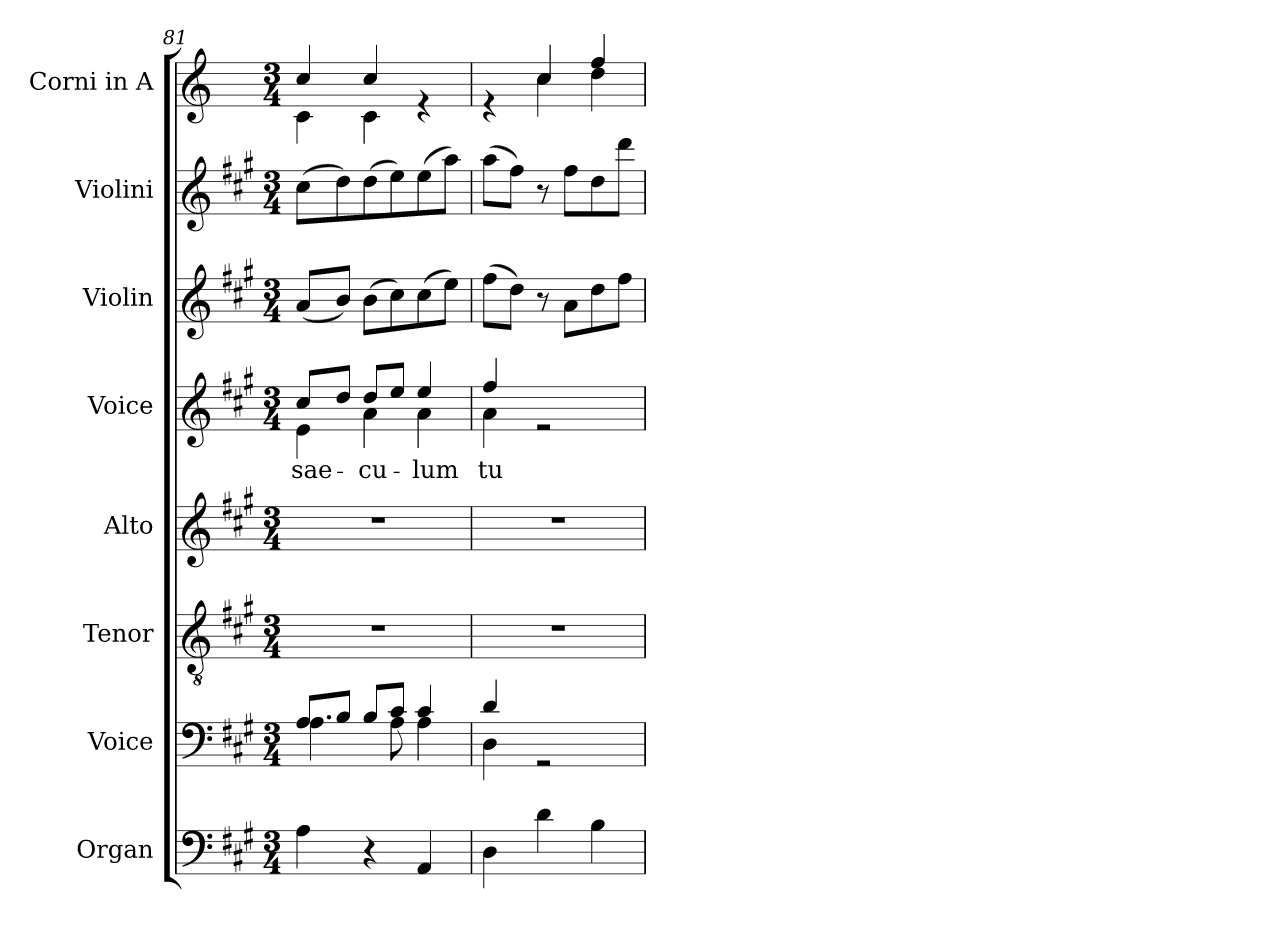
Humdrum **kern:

**kern	**kern	**kern	**kern	**kern	**text	**kern	**kern	**kern
*part8	*part7	*part6	*part5	*part4	*part4	*part3	*part2	*part1
*staff8	*staff7	*staff6	*staff5	*staff4	*staff4	*staff3	*staff2	*staff1
*I"Organ	*I"Voice	*I"Tenor	*I"Alto	*I"Voice	*	*I"Violin	*I"Violini	*I"Corni in A
*	*	*	*	*	*	*I'Vln	*I'Vln	*
*clefF4	*clefF4	*clefGv2	*clefG2	*clefG2	*	*clefG2	*clefG2	*clefG2
*	*	*	*	*	*	*	*	*ITrd2c3
*k[f#c#g#]	*k[f#c#g#]	*k[f#c#g#]	*k[f#c#g#]	*k[f#c#g#]	*	*k[f#c#g#]	*k[f#c#g#]	*k[f#c#g#]
*M3/4	*M3/4	*M3/4	*M3/4	*M3/4	*	*M3/4	*M3/4	*M3/4
=81	=81	=81	=81	=81	=81	=81	=81	=81
*	*^	*	*	*	*	*	*	*
!	!	!	!	!	!	!LO:LY:b	!	!	!
*	*	*	*	*	*^	*	*	*	*^
4A\	8A/L	4.A\	2.r	2.r	8cc#/L	4e\	sae-	(8a/L	(8cc#\L	4a/	4A\
.	8B/J	.	.	.	8dd/J	.	.	8b/J)	8dd\)	.	.
!	!	!	!	!	!	!	!LO:LY:b	!	!	!	!
4r	8B/L	.	.	.	8dd/L	4a\	-cu-	(8b\L	(8dd\	4a/	4A\
.	8c#/J	8A\	.	.	8ee/J	.	.	8cc#\)	8ee\)	.	.
!	!	!	!	!	!	!	!LO:LY:b	!	!	!	!
4AA/	4c#/	4A\	.	.	4ee/	4a\	-lum	(8cc#\	(8ee\	4re	4ryy
.	.	.	.	.	.	.	.	8ee\J)	8aa\J)	.	.
=82	=82	=82	=82	=82	=82	=82	=82	=82	=82	=82	=82
!	!	!	!	!	!	!	!LO:LY:b	!	!	!	!
4D\	4d/	4D\	2.r	2.r	4ff#/	4a\	tu	(8ff#\L	(8aa\L	4re	4ryy
.	.	.	.	.	.	.	.	8dd\J)	8ff#\J)	.	.
4d\	2rGG	2ryy	.	.	2re	2ryy	.	8r	8r	4a/	4a\
.	.	.	.	.	.	.	.	8a\L	8ff#\L	.	.
4B\	.	.	.	.	.	.	.	8dd\	8dd\	4dd/	4b\
.	.	.	.	.	.	.	.	8ff#\J	8ddd\J	.	.
*	*v	*v	*	*	*v	*v	*	*	*	*v	*v
=	=	=	=	=	=	=	=	=
*-	*-	*-	*-	*-	*-	*-	*-	*-
